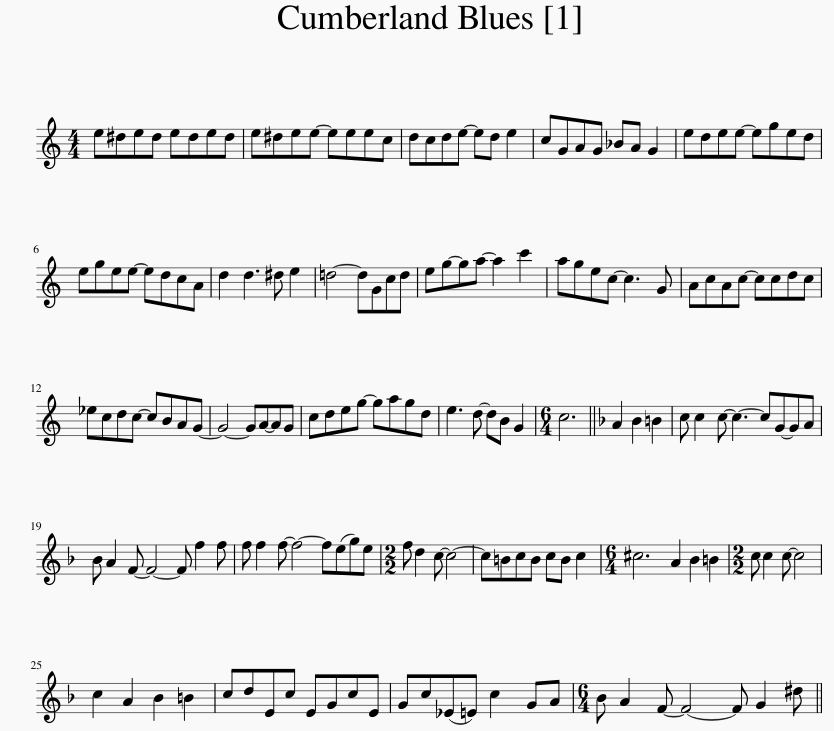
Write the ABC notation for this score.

X:1
L:1/8
M:4/4
I:linebreak $
K:C
V:1 treble
V:1
 e^ded eded | e^dee- eeec | dcde- ed e2 | cGAG _BA G2 | edee- eged |$ %5
 egee- edcA | d2 d3 ^d e2 | =d4- dGcd | eg-ga- a2 c'2 | agec- c3 G | %10
 AcAc- ccdc |$ _ecdc- cBAG- | G4- GA-AG | cdeg- gagd | e3 d- dB G2 | %15
[M:6/4] c6 ||[K:F] A2 B2 =B2 | c c2 c- c3- cG-GA |$ B A2 F- F4- F f2 f | f f2 f- f4- f(eg)e | %20
[M:2/2] f d2 c- c4- | c=BcB cB c2 |[M:6/4] ^c6 A2 B2 =B2 |[M:2/2] c c2 c- c4 |$ c2 A2 B2 =B2 | %25
 cdEc EGcE | Gc(_E=E) c2 GA |[M:6/4] B A2 F- F4- F G2 ^d || %28
